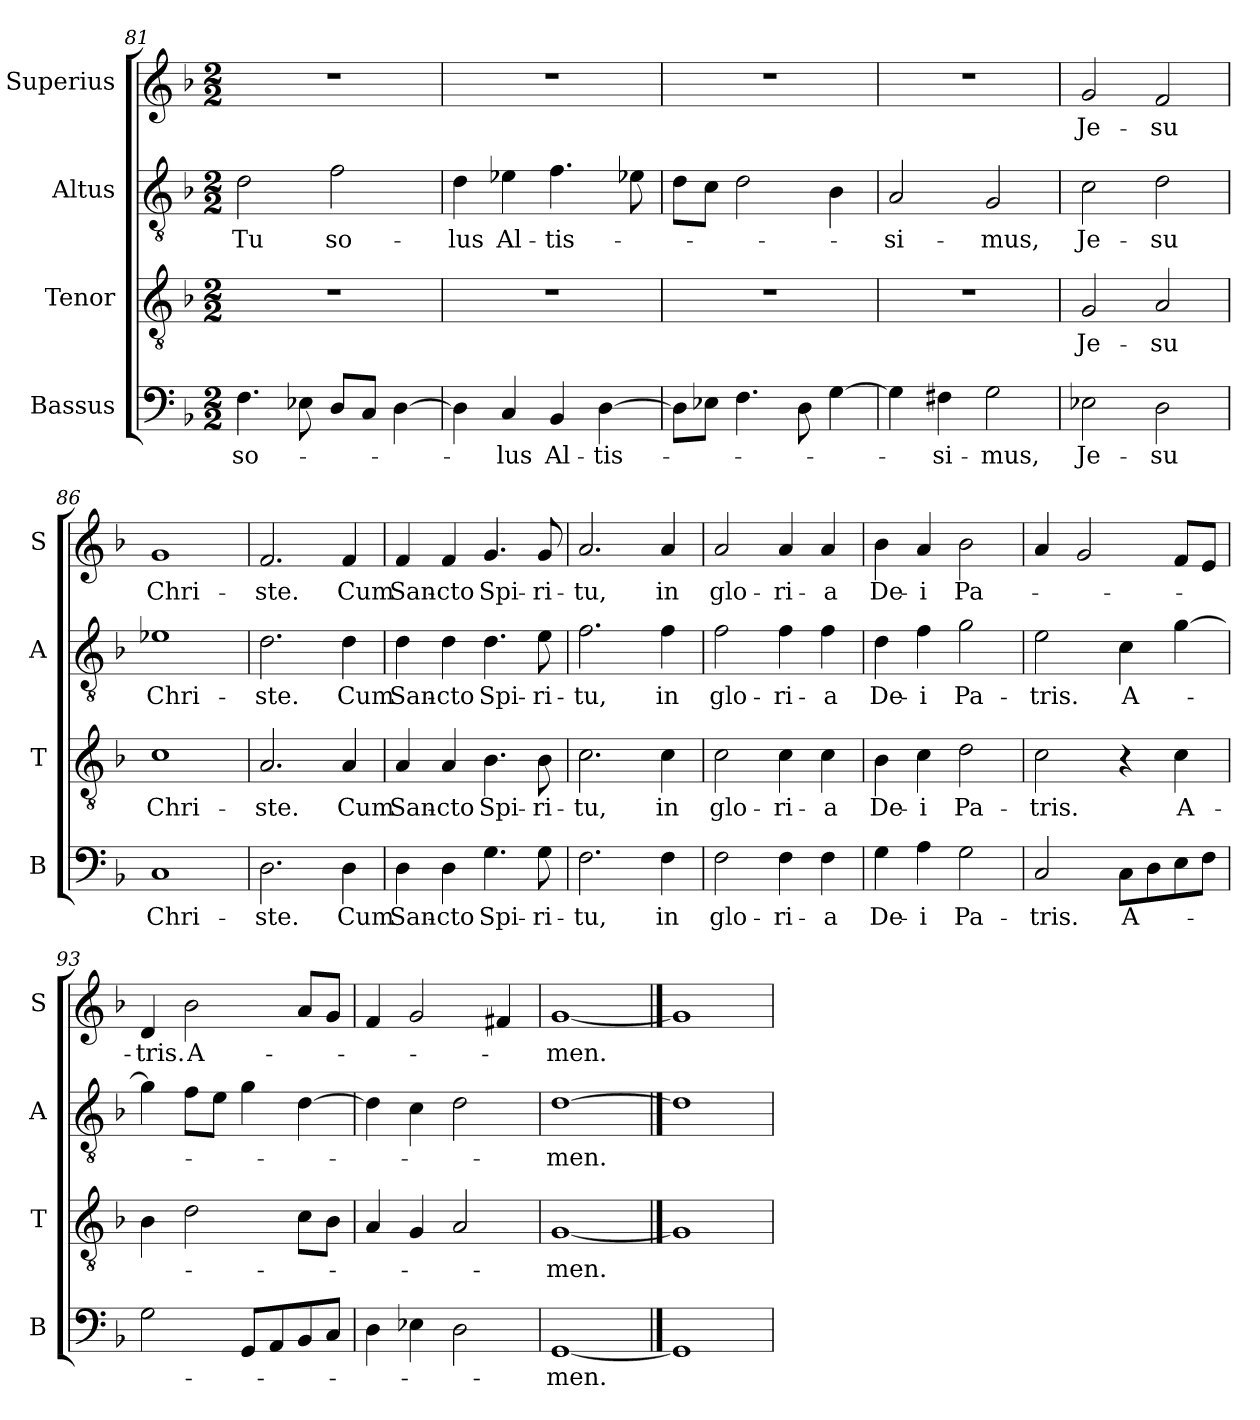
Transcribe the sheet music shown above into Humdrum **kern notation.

**kern	**text	**kern	**text	**kern	**text	**kern	**text
*part4	*part4	*part3	*part3	*part2	*part2	*part1	*part1
*staff4	*staff4	*staff3	*staff3	*staff2	*staff2	*staff1	*staff1
*I"Bassus	*	*I"Tenor	*	*I"Altus	*	*I"Superius	*
*I'B	*	*I'T	*	*I'A	*	*I'S	*
*clefF4	*	*clefGv2	*	*clefGv2	*	*clefG2	*
*k[b-]	*	*k[b-]	*	*k[b-]	*	*k[b-]	*
*M2/2	*	*M2/2	*	*M2/2	*	*M2/2	*
=81	=81	=81	=81	=81	=81	=81	=81
4.F	so-	1r	.	2d	Tu	1r	.
8E-X	.	.	.	.	.	.	.
8DL	.	.	.	2f	so-	.	.
8CJ	.	.	.	.	.	.	.
[4D	.	.	.	.	.	.	.
=82	=82	=82	=82	=82	=82	=82	=82
4D]	.	1r	.	4d	-lus	1r	.
4C	-lus	.	.	4e-X	Al-	.	.
4BB-	Al-	.	.	4.f	-tis-	.	.
[4D	-tis-	.	.	.	.	.	.
.	.	.	.	8e-X	.	.	.
=83	=83	=83	=83	=83	=83	=83	=83
8DL]	.	1r	.	8dL	.	1r	.
8E-XJ	.	.	.	8cJ	.	.	.
4.F	.	.	.	2d	.	.	.
8D	.	.	.	.	.	.	.
[4G	.	.	.	4B-	.	.	.
=84	=84	=84	=84	=84	=84	=84	=84
4G]	.	1r	.	2A	-si-	1r	.
4F#X	-si-	.	.	.	.	.	.
2G	-mus,	.	.	2G	-mus,	.	.
=85	=85	=85	=85	=85	=85	=85	=85
2E-X	Je-	2G	Je-	2c	Je-	2g	Je-
2D	-su	2A	-su	2d	-su	2f	-su
=86	=86	=86	=86	=86	=86	=86	=86
1C	Chri-	1c	Chri-	1e-X	Chri-	1g	Chri-
=87	=87	=87	=87	=87	=87	=87	=87
2.D	-ste.	2.A	-ste.	2.d	-ste.	2.f	-ste.
4D	Cum	4A	Cum	4d	Cum	4f	Cum
=88	=88	=88	=88	=88	=88	=88	=88
4D	San-	4A	San-	4d	San-	4f	San-
4D	-cto	4A	-cto	4d	-cto	4f	-cto
4.G	Spi-	4.B-	Spi-	4.d	Spi-	4.g	Spi-
8G	-ri-	8B-	-ri-	8e	-ri-	8g	-ri-
=89	=89	=89	=89	=89	=89	=89	=89
2.F	-tu,	2.c	-tu,	2.f	-tu,	2.a	-tu,
4F	in	4c	in	4f	in	4a	in
=90	=90	=90	=90	=90	=90	=90	=90
2F	glo-	2c	glo-	2f	glo-	2a	glo-
4F	-ri-	4c	-ri-	4f	-ri-	4a	-ri-
4F	-a	4c	-a	4f	-a	4a	-a
=91	=91	=91	=91	=91	=91	=91	=91
4G	De-	4B-	De-	4d	De-	4b-	De-
4A	-i	4c	-i	4f	-i	4a	-i
2G	Pa-	2d	Pa-	2g	Pa-	2b-	Pa-
=92	=92	=92	=92	=92	=92	=92	=92
2C	-tris.	2c	-tris.	2e	-tris.	4a	.
.	.	.	.	.	.	2g	.
8CL	A-	4r	.	4c	A-	.	.
8D	.	.	.	.	.	.	.
8E	.	4c	A-	[4g	.	8fL	.
8FJ	.	.	.	.	.	8eJ	.
=93	=93	=93	=93	=93	=93	=93	=93
2G	.	4B-	.	4g]	.	4d	-tris.
.	.	2d	.	8fL	.	2b-	A-
.	.	.	.	8eJ	.	.	.
8GGL	.	.	.	4g	.	.	.
8AA	.	.	.	.	.	.	.
8BB-	.	8cL	.	[4d	.	8aL	.
8CJ	.	8B-J	.	.	.	8gJ	.
=94	=94	=94	=94	=94	=94	=94	=94
4D	.	4A	.	4d]	.	4f	.
4E-X	.	4G	.	4c	.	2g	.
2D	.	2A	.	2d	.	.	.
.	.	.	.	.	.	4f#X	.
=95	=95	=95	=95	=95	=95	=95	=95
[1GG	-men.	[1G	-men.	[1d	-men.	[1g	-men.
==96	==96	==96	==96	==96	==96	==96	==96
1GG]	.	1G]	.	1d]	.	1g]	.
=	=	=	=	=	=	=	=
*-	*-	*-	*-	*-	*-	*-	*-
